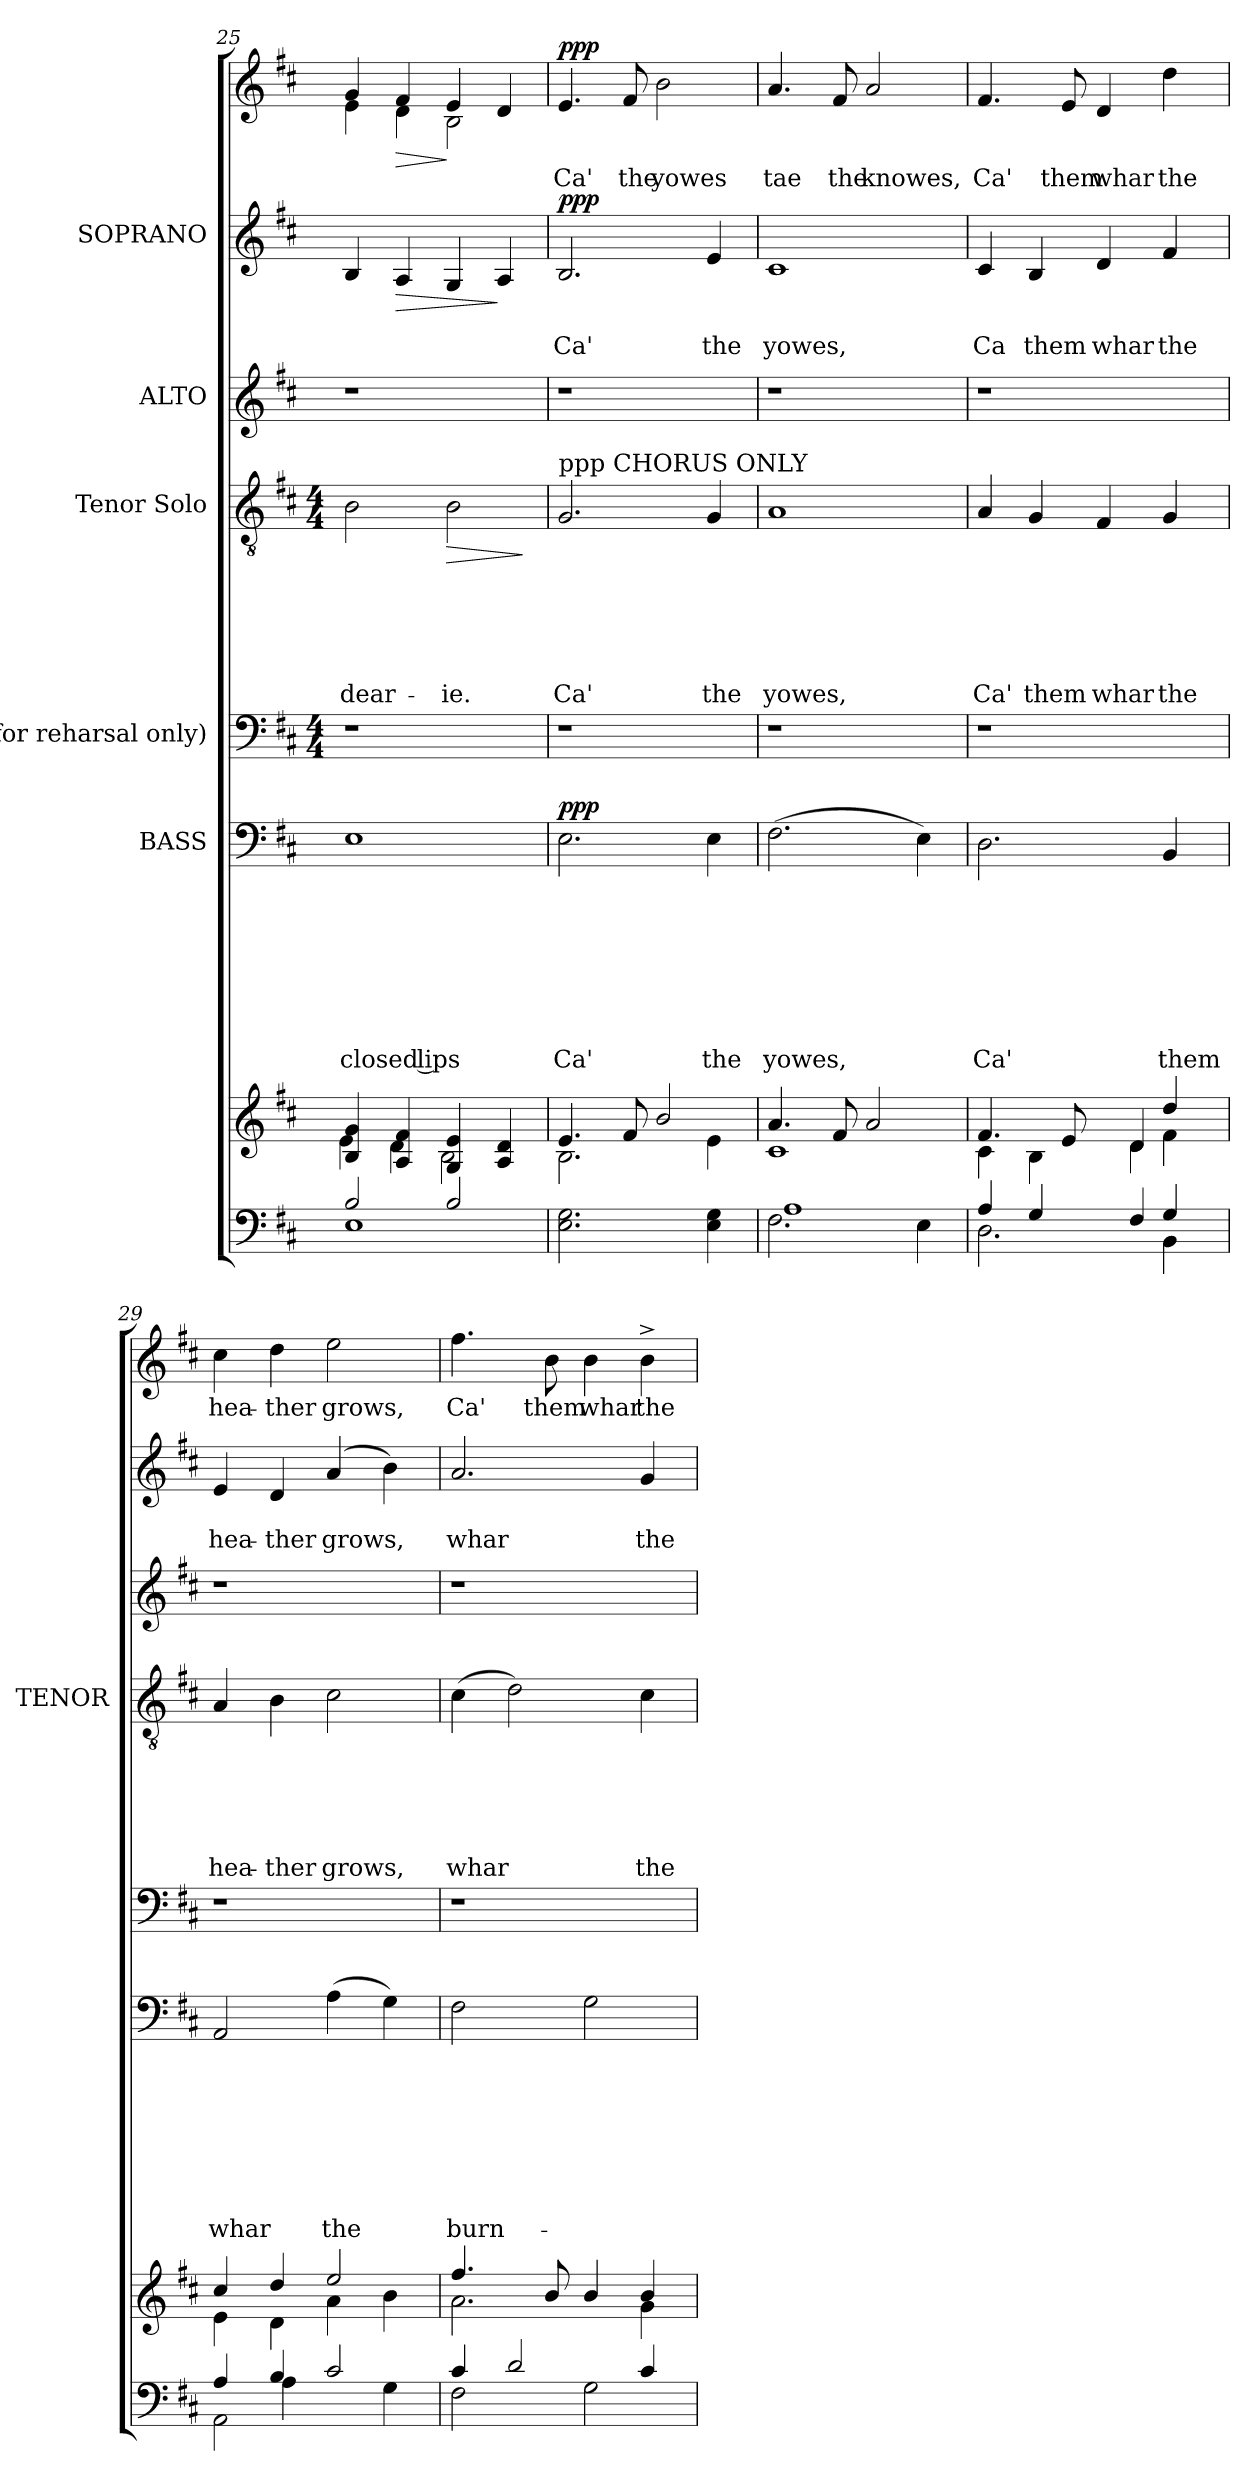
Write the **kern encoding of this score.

**kern	**kern	**kern	**text	**text	**text	**text	**text	**text	**text	**text	**dynam	**kern	**kern	**text	**text	**text	**text	**text	**text	**dynam	**kern	**kern	**text	**text	**dynam	**kern	**text	**dynam
*part7	*part7	*part6	*part6	*part6	*part6	*part6	*part6	*part6	*part6	*part6	*part6	*part5	*part4	*part4	*part4	*part4	*part4	*part4	*part4	*part4	*part3	*part2	*part2	*part2	*part2	*part1	*part1	*part1
*staff8	*staff7	*staff6	*staff6	*staff6	*staff6	*staff6	*staff6	*staff6	*staff6	*staff6	*staff6	*staff5	*staff4	*staff4	*staff4	*staff4	*staff4	*staff4	*staff4	*staff4	*staff3	*staff2	*staff2	*staff2	*staff2	*staff1	*staff1	*staff1
*	*	*I"BASS	*	*	*	*	*	*	*	*	*	*I"(for reharsal only)	*I"Tenor Solo	*	*	*	*	*	*	*	*I"ALTO	*I"SOPRANO	*	*	*	*	*	*
*	*	*	*	*	*	*	*	*	*	*	*	*	*I'TENOR	*	*	*	*	*	*	*	*	*	*	*	*	*	*	*
*clefF4	*clefG2	*clefF4	*	*	*	*	*	*	*	*	*	*clefF4	*clefGv2	*	*	*	*	*	*	*	*clefG2	*clefG2	*	*	*	*clefG2	*	*
*k[f#c#]	*k[f#c#]	*k[f#c#]	*	*	*	*	*	*	*	*	*	*k[f#c#]	*k[f#c#]	*	*	*	*	*	*	*	*k[f#c#]	*k[f#c#]	*	*	*	*k[f#c#]	*	*
*D:	*D:	*D:	*	*	*	*	*	*	*	*	*	*D:	*D:	*	*	*	*	*	*	*	*D:	*D:	*	*	*	*D:	*	*
*	*	*	*	*	*	*	*	*	*	*	*	*M4/4	*M4/4	*	*	*	*	*	*	*	*	*	*	*	*	*	*	*
=25	=25	=25	=25	=25	=25	=25	=25	=25	=25	=25	=25	=25	=25	=25	=25	=25	=25	=25	=25	=25	=25	=25	=25	=25	=25	=25	=25	=25
*^	*^	*	*	*	*	*	*	*	*	*	*	*	*	*	*	*	*	*	*	*	*	*	*	*	*	*	*	*
!	!	!	!	!	!	!	!	!	!	!	!	!LO:LY:b:rj	!	!	!	!	!	!	!	!	!LO:LY:b	!	!	!	!	!	!	!	!	!
*	*	*	*	*	*	*	*	*	*	*	*	*	*	*	*	*	*	*	*	*	*	*	*	*	*	*	*	*^	*	*
2B/	1E	4B/ 4g/	4e\	1E	.	.	.	.	.	.	.	-closed lips	.	1r	2B\	.	.	.	.	.	dear-	.	1r	4B/	.	.	.	4g/	4e\	.	.
!	!	!	!	!	!	!	!	!	!	!	!	!	!	!	!	!	!	!	!	!	!	!	!	!	!	!	!LO:HP:b	!	!	!	!LO:HP:b
.	.	4A/ 4f#/	4d\	.	.	.	.	.	.	.	.	.	.	.	.	.	.	.	.	.	.	.	.	4A/	.	.	>	4f#/	4d\	.	>
!	!	!	!	!	!	!	!	!	!	!	!	!	!	!	!	!	!	!	!	!	!LO:LY:b	!LO:HP:b	!	!	!	!	!	!	!	!	!
2B/	.	4G/ 4e/	2B\	.	.	.	.	.	.	.	.	.	.	.	2B\	.	.	.	.	.	-ie.	>	.	4G/	.	.	.	4e/	2B\	.	]
.	.	4A/ 4d/	.	.	.	.	.	.	.	.	.	.	.	.	.	.	.	.	.	.	.	.	.	4A/	.	.	]	4d/	.	.	.
*v	*v	*	*	*	*	*	*	*	*	*	*	*	*	*	*	*	*	*	*	*	*	*	*	*	*	*	*	*v	*v	*	*
*	*v	*v	*	*	*	*	*	*	*	*	*	*	*	*	*	*	*	*	*	*	*	*	*	*	*	*	*	*	*
.	.	.	.	.	.	.	.	.	.	.	.	.	.	.	.	.	.	.	.	]	.	.	.	.	.	.	.	.
!!LO:LB:g=z
=26	=26	=26	=26	=26	=26	=26	=26	=26	=26	=26	=26	=26	=26	=26	=26	=26	=26	=26	=26	=26	=26	=26	=26	=26	=26	=26	=26	=26
*	*^	*	*	*	*	*	*	*	*	*	*	*	*	*	*	*	*	*	*	*	*	*	*	*	*	*	*	*
!	!	!	!	!	!	!	!	!	!	!	!	!	!	!LO:TX:a:t=ppp CHORUS ONLY	!	!	!	!	!	!	!	!	!	!	!	!	!	!	!
!	!	!	!	!	!	!	!	!	!	!	!LO:LY:b	!LO:DY:a	!	!	!	!	!	!	!	!LO:LY:b	!	!	!	!	!LO:LY:b	!LO:DY:a	!	!LO:LY:b	!LO:DY:a
2.E\ 2.G\	2.B\	4.e/	2.E\	.	.	.	.	.	.	.	Ca'	ppp	1r	2.G/	.	.	.	.	.	Ca'	.	1r	2.B/	.	Ca'	ppp	4.e/	Ca'	ppp
!	!	!	!	!	!	!	!	!	!	!	!	!	!	!	!	!	!	!	!	!	!	!	!	!	!	!	!	!LO:LY:b	!
.	.	8f#/	.	.	.	.	.	.	.	.	.	.	.	.	.	.	.	.	.	.	.	.	.	.	.	.	8f#/	the	.
!	!	!	!	!	!	!	!	!	!	!	!	!	!	!	!	!	!	!	!	!	!	!	!	!	!	!	!	!LO:LY:b	!
.	.	2b/	.	.	.	.	.	.	.	.	.	.	.	.	.	.	.	.	.	.	.	.	.	.	.	.	2b\	yowes	.
!	!	!	!	!	!	!	!	!	!	!	!LO:LY:b	!	!	!	!	!	!	!	!	!LO:LY:b	!	!	!	!	!LO:LY:b	!	!	!	!
4E\ 4G\	4e\	.	4E\	.	.	.	.	.	.	.	the	.	.	4G/	.	.	.	.	.	the	.	.	4e/	.	the	.	.	.	.
=27	=27	=27	=27	=27	=27	=27	=27	=27	=27	=27	=27	=27	=27	=27	=27	=27	=27	=27	=27	=27	=27	=27	=27	=27	=27	=27	=27	=27	=27
*^	*	*	*	*	*	*	*	*	*	*	*	*	*	*	*	*	*	*	*	*	*	*	*	*	*	*	*	*	*
!	!	!	!	!	!	!	!	!	!	!	!	!LO:LY:b	!	!	!	!	!	!	!	!	!LO:LY:b	!	!	!	!	!LO:LY:b	!	!	!LO:LY:b	!
2.F#\	1A	1c#	4.a/	(>2.F#\	.	.	.	.	.	.	.	yowes,	.	1r	1A	.	.	.	.	.	yowes,	.	1r	1c#	.	yowes,	.	4.a/	tae	.
!	!	!	!	!	!	!	!	!	!	!	!	!	!	!	!	!	!	!	!	!	!	!	!	!	!	!	!	!	!LO:LY:b	!
.	.	.	8f#/	.	.	.	.	.	.	.	.	.	.	.	.	.	.	.	.	.	.	.	.	.	.	.	.	8f#/	the	.
!	!	!	!	!	!	!	!	!	!	!	!	!	!	!	!	!	!	!	!	!	!	!	!	!	!	!	!	!	!LO:LY:b	!
.	.	.	2a/	.	.	.	.	.	.	.	.	.	.	.	.	.	.	.	.	.	.	.	.	.	.	.	.	2a/	knowes,	.
4E\	.	.	.	4E\)	.	.	.	.	.	.	.	.	.	.	.	.	.	.	.	.	.	.	.	.	.	.	.	.	.	.
=28	=28	=28	=28	=28	=28	=28	=28	=28	=28	=28	=28	=28	=28	=28	=28	=28	=28	=28	=28	=28	=28	=28	=28	=28	=28	=28	=28	=28	=28	=28
*	*^	*^	*^	*	*	*	*	*	*	*	*	*	*	*	*	*	*	*	*	*	*	*	*	*	*	*	*	*	*	*
!	!	!	!	!	!	!	!	!	!	!	!	!	!	!	!LO:LY:b	!	!	!	!	!	!	!	!	!LO:LY:b	!	!	!	!	!LO:LY:b	!	!	!LO:LY:b	!
2.D\	4A/	2.ryy	4c#\	4.f#/	2ryy	2.ryy	2.D\	.	.	.	.	.	.	.	Ca'	.	1r	4A/	.	.	.	.	.	Ca'	.	1r	4c#/	.	Ca	.	4.f#/	Ca'	.
!	!	!	!	!	!	!	!	!	!	!	!	!	!	!	!	!	!	!	!	!	!	!	!	!LO:LY:b	!	!	!	!	!LO:LY:b	!	!	!	!
.	4G/	.	4B\	.	.	.	.	.	.	.	.	.	.	.	.	.	.	4G/	.	.	.	.	.	them	.	.	4B/	.	them	.	.	.	.
!	!	!	!	!	!	!	!	!	!	!	!	!	!	!	!	!	!	!	!	!	!	!	!	!	!	!	!	!	!	!	!	!LO:LY:b	!
.	.	.	.	8e/	.	.	.	.	.	.	.	.	.	.	.	.	.	.	.	.	.	.	.	.	.	.	.	.	.	.	8e/	them	.
!	!	!	!	!	!	!	!	!	!	!	!	!	!	!	!	!	!	!	!	!	!	!	!	!LO:LY:b	!	!	!	!	!LO:LY:b	!	!	!LO:LY:b	!
.	8ryy	.	4ryy	8ryy	8ryy	.	.	.	.	.	.	.	.	.	.	.	.	4F#/	.	.	.	.	.	whar	.	.	4d/	.	whar	.	4d/	whar	.
.	4F#/	.	.	4d\	4d/	.	.	.	.	.	.	.	.	.	.	.	.	.	.	.	.	.	.	.	.	.	.	.	.	.	.	.	.
!	!	!	!	!	!	!	!	!	!	!	!	!	!	!	!LO:LY:b	!	!	!	!	!	!	!	!	!LO:LY:b	!	!	!	!	!LO:LY:b	!	!	!LO:LY:b	!
4G/	.	4BB\	4f#\	.	.	4dd/	4BB/	.	.	.	.	.	.	.	them	.	.	4G/	.	.	.	.	.	the	.	.	4f#/	.	the	.	4dd\	the	.
.	8ryy	.	.	8ryy	8ryy	.	.	.	.	.	.	.	.	.	.	.	.	.	.	.	.	.	.	.	.	.	.	.	.	.	.	.	.
*	*	*	*	*	*v	*v	*	*	*	*	*	*	*	*	*	*	*	*	*	*	*	*	*	*	*	*	*	*	*	*	*	*	*
=29	=29	=29	=29	=29	=29	=29	=29	=29	=29	=29	=29	=29	=29	=29	=29	=29	=29	=29	=29	=29	=29	=29	=29	=29	=29	=29	=29	=29	=29	=29	=29	=29
!	!	!	!	!	!	!	!	!	!	!	!	!	!	!LO:LY:b	!	!	!	!	!	!	!	!	!LO:LY:b	!	!	!	!	!LO:LY:b	!	!	!LO:LY:b	!
*	*	*	*	*v	*v	*	*	*	*	*	*	*	*	*	*	*	*	*	*	*	*	*	*	*	*	*	*	*	*	*	*	*
2AA\	4A/	4ryy	4e\	4cc#/	2AA/	.	.	.	.	.	.	.	whar	.	1r	4A/	.	.	.	.	.	hea-	.	1r	4e/	.	hea-	.	4cc#\	hea-	.
!	!	!	!	!	!	!	!	!	!	!	!	!	!	!	!	!	!	!	!	!	!	!LO:LY:b	!	!	!	!	!LO:LY:b	!	!	!LO:LY:b	!
.	4B/	4A\	4d\	4dd/	.	.	.	.	.	.	.	.	.	.	.	4B\	.	.	.	.	.	-ther	.	.	4d/	.	-ther	.	4dd\	-ther	.
!	!	!	!	!	!	!	!	!	!	!	!	!	!LO:LY:b	!	!	!	!	!	!	!	!	!LO:LY:b	!	!	!	!	!LO:LY:b	!	!	!LO:LY:b	!
2ryy	2c#/	4ryy	2ee/	4a\	(>4A\	.	.	.	.	.	.	.	the	.	.	2c#\	.	.	.	.	.	grows,	.	.	(4a/	.	grows,	.	2ee\	grows,	.
.	.	4G\	.	4b\	4G\)	.	.	.	.	.	.	.	.	.	.	.	.	.	.	.	.	.	.	.	4b\)	.	.	.	.	.	.
!!LO:PB:g=z
=30	=30	=30	=30	=30	=30	=30	=30	=30	=30	=30	=30	=30	=30	=30	=30	=30	=30	=30	=30	=30	=30	=30	=30	=30	=30	=30	=30	=30	=30	=30	=30
!	!	!	!	!	!	!	!	!	!	!	!	!	!LO:LY:b	!	!	!	!	!	!	!	!	!LO:LY:b	!	!	!	!	!LO:LY:b	!	!	!LO:LY:b	!
*	*v	*v	*	*	*	*	*	*	*	*	*	*	*	*	*	*	*	*	*	*	*	*	*	*	*	*	*	*	*	*	*
2F#\	4c#/	2.a\	4.ff#/	2F#\	.	.	.	.	.	.	.	burn-	.	1r	(>4c#\	.	.	.	.	.	whar	.	1r	2.a/	.	whar	.	4.ff#\	Ca'	.
.	2d/	.	.	.	.	.	.	.	.	.	.	.	.	.	2d\)	.	.	.	.	.	.	.	.	.	.	.	.	.	.	.
!	!	!	!	!	!	!	!	!	!	!	!	!	!	!	!	!	!	!	!	!	!	!	!	!	!	!	!	!	!LO:LY:b	!
.	.	.	8b/	.	.	.	.	.	.	.	.	.	.	.	.	.	.	.	.	.	.	.	.	.	.	.	.	8b\	them	.
!	!	!	!	!	!	!	!	!	!	!	!	!	!	!	!	!	!	!	!	!	!	!	!	!	!	!	!	!	!LO:LY:b	!
2G\	.	.	4b/	2G\	.	.	.	.	.	.	.	.	.	.	.	.	.	.	.	.	.	.	.	.	.	.	.	4b\	whar	.
!	!	!	!	!	!	!	!	!	!	!	!	!	!	!	!	!	!	!	!	!	!LO:LY:b	!	!	!	!	!LO:LY:b	!	!	!LO:LY:b	!
.	4c#/	4b/	4g\	.	.	.	.	.	.	.	.	.	.	.	4c#\	.	.	.	.	.	the	.	.	4g/	.	the	.	4b^>\	the	.
*v	*v	*	*	*	*	*	*	*	*	*	*	*	*	*	*	*	*	*	*	*	*	*	*	*	*	*	*	*	*	*
*	*v	*v	*	*	*	*	*	*	*	*	*	*	*	*	*	*	*	*	*	*	*	*	*	*	*	*	*	*	*
=	=	=	=	=	=	=	=	=	=	=	=	=	=	=	=	=	=	=	=	=	=	=	=	=	=	=	=	=
*-	*-	*-	*-	*-	*-	*-	*-	*-	*-	*-	*-	*-	*-	*-	*-	*-	*-	*-	*-	*-	*-	*-	*-	*-	*-	*-	*-	*-
